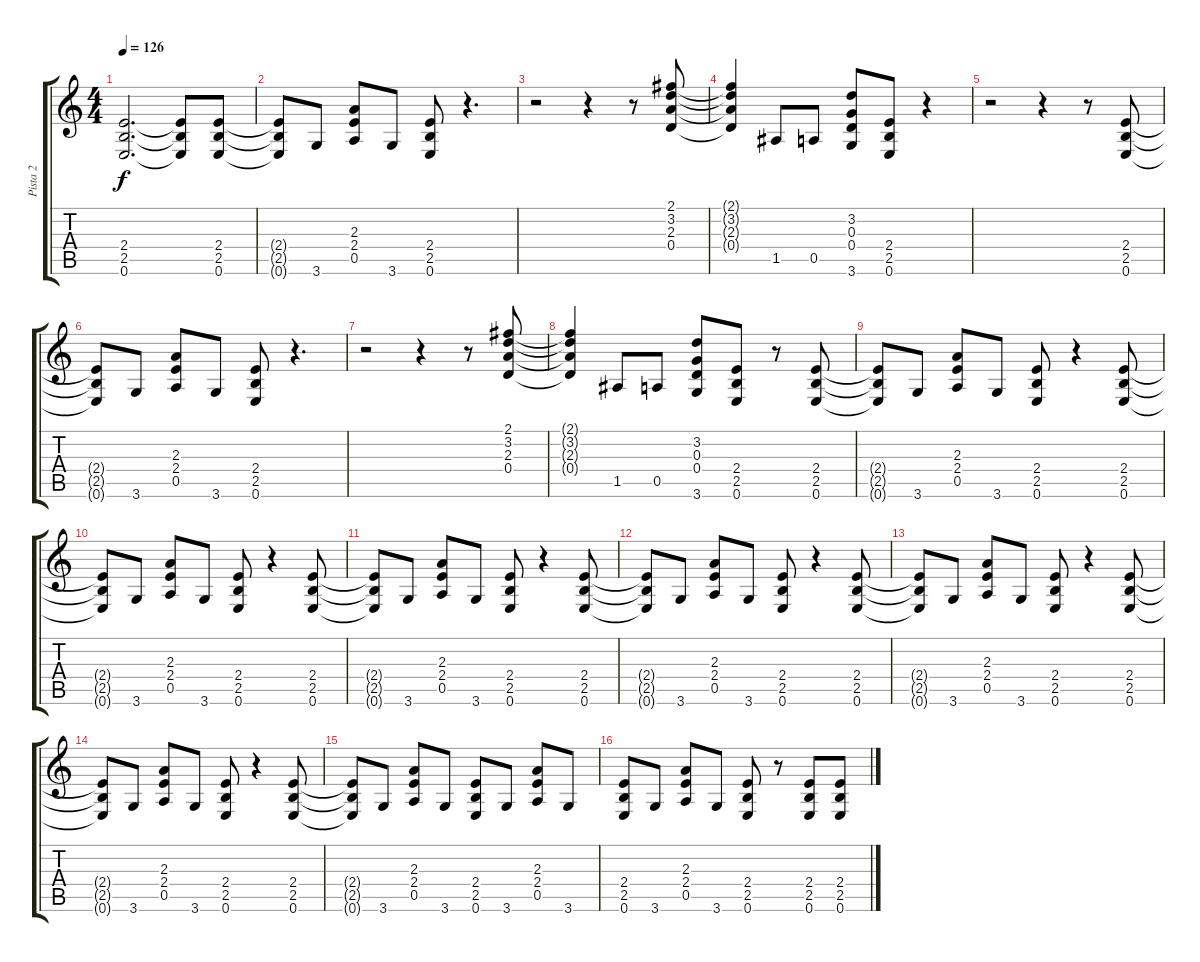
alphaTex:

\track ("Pista 2" "Pista 2") {instrument distortionguitar}
\staff {score tabs}
\tuning (E4 B3 G3 D3 A2 E2) {hide}
\ts (4 4)
\tempo 126
\clef g2
\ks c
(2.4{t} 2.5{t} 0.6{t}).2{d dy f} (2.4{t} 2.5{t} 0.6{t}).8 (2.4 2.5 0.6).8{instrument distortionguitar} |
(2.4{t} 2.5{t} 0.6{t}).8 3.6.8 (2.3 2.4 0.5).8 3.6.8 (2.4 2.5 0.6).8 r.4{d} |
r.2 r.4 r.8 (2.1 3.2 2.3 0.4).8 |
(2.1{t} 3.2{t} 2.3{t} 0.4{t}).4 1.5.8 0.5.8 (3.2 0.3 0.4 3.6).8 (2.4 2.5 0.6).8 r.4 |
r.2 r.4 r.8 (2.4 2.5 0.6).8 |
(2.4{t} 2.5{t} 0.6{t}).8 3.6.8 (2.3 2.4 0.5).8 3.6.8 (2.4 2.5 0.6).8 r.4{d} |
r.2 r.4 r.8 (2.1 3.2 2.3 0.4).8 |
(2.1{t} 3.2{t} 2.3{t} 0.4{t}).4 1.5.8 0.5.8 (3.2 0.3 0.4 3.6).8 (2.4 2.5 0.6).8 r.8 (2.4 2.5 0.6).8 |
(2.4{t} 2.5{t} 0.6{t}).8 3.6.8 (2.3 2.4 0.5).8 3.6.8 (2.4 2.5 0.6).8 r.4 (2.4 2.5 0.6).8 |
(2.4{t} 2.5{t} 0.6{t}).8 3.6.8 (2.3 2.4 0.5).8 3.6.8 (2.4 2.5 0.6).8 r.4 (2.4 2.5 0.6).8 |
(2.4{t} 2.5{t} 0.6{t}).8 3.6.8 (2.3 2.4 0.5).8 3.6.8 (2.4 2.5 0.6).8 r.4 (2.4 2.5 0.6).8 |
(2.4{t} 2.5{t} 0.6{t}).8 3.6.8 (2.3 2.4 0.5).8 3.6.8 (2.4 2.5 0.6).8 r.4 (2.4 2.5 0.6).8 |
(2.4{t} 2.5{t} 0.6{t}).8 3.6.8 (2.3 2.4 0.5).8 3.6.8 (2.4 2.5 0.6).8 r.4 (2.4 2.5 0.6).8 |
(2.4{t} 2.5{t} 0.6{t}).8 3.6.8 (2.3 2.4 0.5).8 3.6.8 (2.4 2.5 0.6).8 r.4 (2.4 2.5 0.6).8 |
(2.4{t} 2.5{t} 0.6{t}).8 3.6.8 (2.3 2.4 0.5).8 3.6.8 (2.4 2.5 0.6).8 3.6.8 (2.3 2.4 0.5).8 3.6.8 |
(2.4 2.5 0.6).8 3.6.8 (2.3 2.4 0.5).8 3.6.8 (2.4 2.5 0.6).8 r.8 (2.4 2.5 0.6).8 (2.4 2.5 0.6).8
